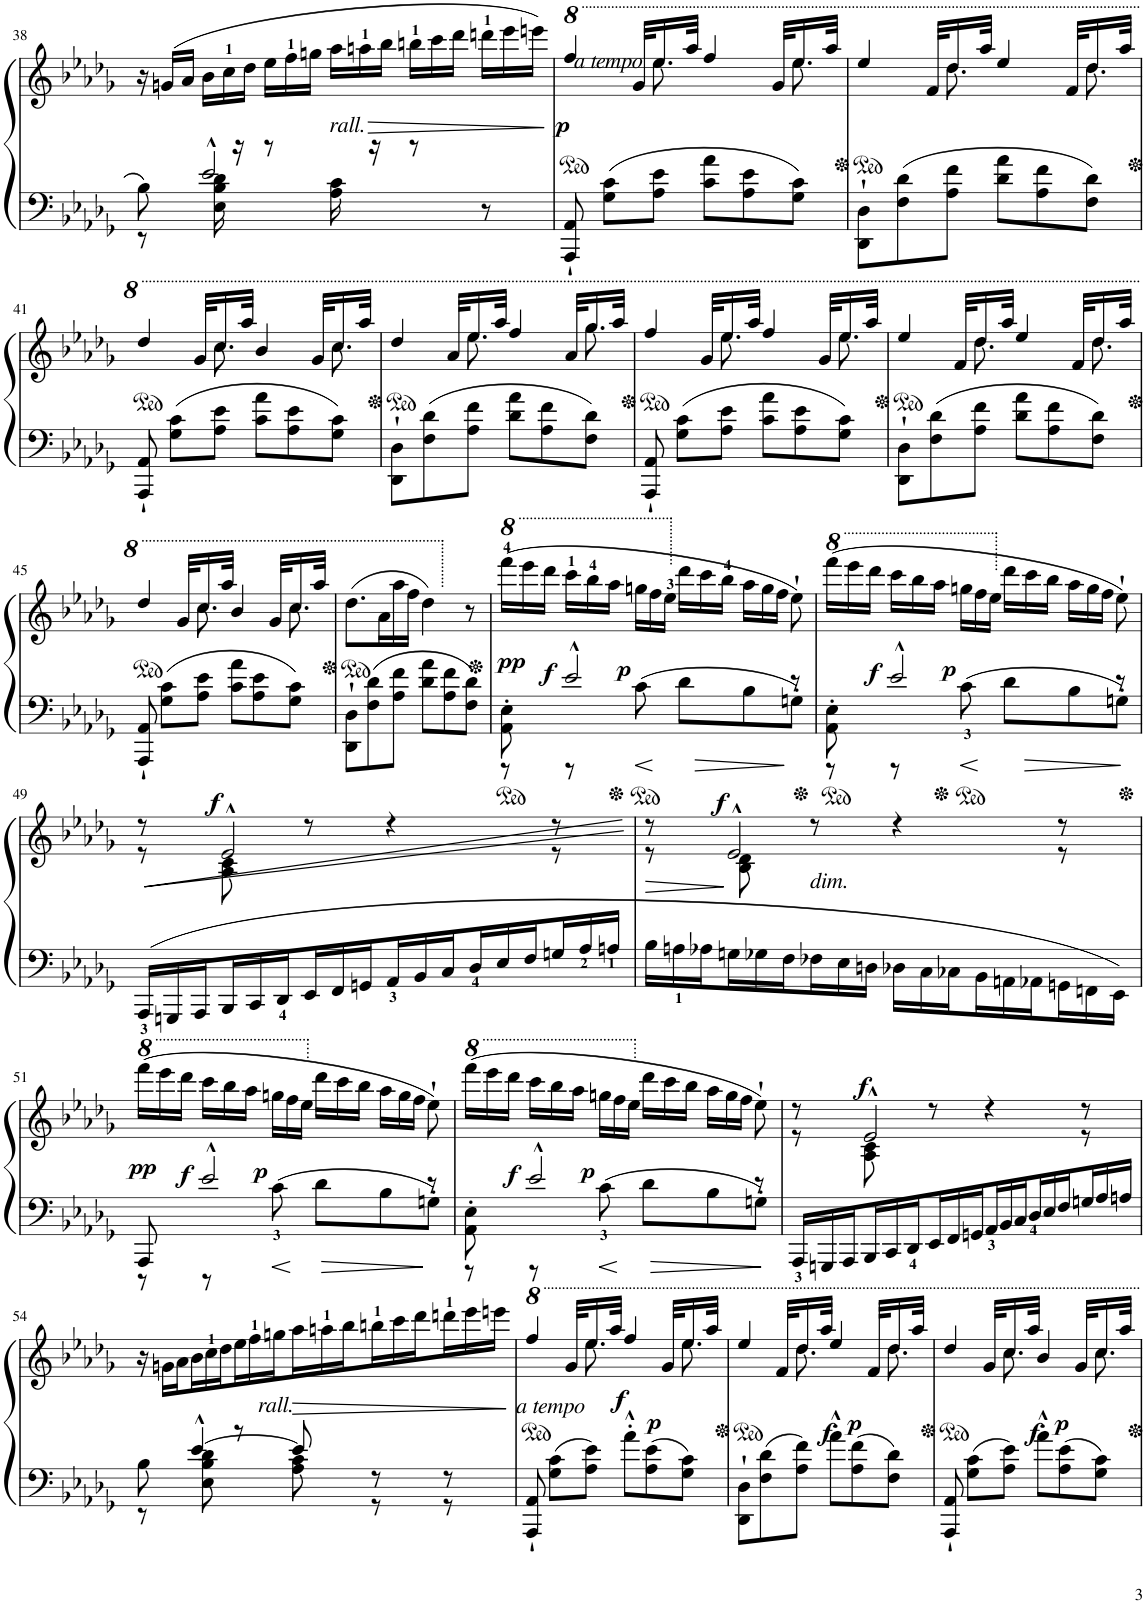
**kern	**kern	**dynam
*part1	*part1	*part1
*staff2	*staff1	*staff1/2
*I"Piano	*	*
*I'Pno.	*	*
!!LO:PB:g=z
*clefF4	*clefG2	*
*k[b-e-a-d-g-]	*k[b-e-a-d-g-]	*
*M6/8	*M6/8	*
=38	=38	=38
*^	*	*
8B-\	8r	24r	.
.	.	(24gn/LL	.
.	.	24a-/JJ	.
*	*	*Xbrackettup	*
16E-\ 16B-\ 16d-\	2e-^^/	24b-\LL	.
.	.	24cc\	.
16r	.	.	.
.	.	24dd-\JJ	.
8r	.	24ee-\LL	.
.	.	24ff\	.
.	.	24ggn\JJ	.
!	!	!LO:TX:b:i:t=rall.	!
!	!	!	!LO:HP:b
16A-\ 16c\	.	24aa-\LL	>
.	.	24aan\	.
16r	.	.	.
.	.	24bb-\JJ	.
8r	.	24bbn\LL	.
.	.	24ccc\	.
.	.	24ddd-\JJ	.
8r	8ryy	24dddn\LL	.
.	.	24eee-\	.
.	.	24eeen;<\JJ)	.
*v	*v	*	*
=39	=39	=39
*	*8va	*
*	*^	*
!	!LO:TX:b:i:t=a tempo	!	!
!	!	!	!LO:DY:b
8AAA-/` 8AA-/`	4fff/	8..ryy	p
8G-\ 8c\L	.	.	.
.	.	32gg-/KLL	.
8A-\ 8e-\J	8eee-\	16.eee-/	.
.	.	32aaa-/JJk	.
8c\ 8a-\L	4fff/	8..ryy	.
8A-\ 8e-\	.	.	.
.	.	32gg-/KLL	.
8G-\ 8c\J	8eee-\	16.eee-/	.
.	.	32aaa-/JJk	.
=40	=40	=40	=40
8DD-\` 8D-\`L	4eee-/	8..ryy	.
8F\ 8d-\	.	.	.
.	.	32ff/KLL	.
8A-\ 8f\J	8ddd-\	16.ddd-/	.
.	.	32aaa-/JJk	.
8d-\ 8a-\L	4eee-/	8..ryy	.
8A-\ 8f\	.	.	.
.	.	32ff/KLL	.
8F\ 8d-\J	8ddd-\	16.ddd-/	.
.	.	32aaa-/JJk	.
!!LO:LB:g=z	!!
=41	=41	=41	=41
8AAA-/` 8AA-/`	4ddd-/	8..ryy	.
8G-\ 8c\L	.	.	.
.	.	32gg-/KLL	.
8A-\ 8e-\J	8ccc\	16.ccc/	.
.	.	32aaa-/JJk	.
8c\ 8a-\L	4bb-/	8..ryy	.
8A-\ 8e-\	.	.	.
.	.	32gg-/KLL	.
8G-\ 8c\J	8ccc\	16.ccc/	.
.	.	32aaa-/JJk	.
=42	=42	=42	=42
8DD-\` 8D-\`L	4ddd-/	8..ryy	.
8F\ 8d-\	.	.	.
.	.	32aa-/KLL	.
8A-\ 8f\J	8eee-\	16.eee-/	.
.	.	32aaa-/JJk	.
8d-\ 8a-\L	4fff/	8..ryy	.
8A-\ 8f\	.	.	.
.	.	32aa-/KLL	.
8F\ 8d-\J	8ggg-\	16.ggg-/	.
.	.	32aaa-/JJk	.
=43	=43	=43	=43
8AAA-/` 8AA-/`	4fff/	8..ryy	.
8G-\ 8c\L	.	.	.
.	.	32gg-/KLL	.
8A-\ 8e-\J	8eee-\	16.eee-/	.
.	.	32aaa-/JJk	.
8c\ 8a-\L	4fff/	8..ryy	.
8A-\ 8e-\	.	.	.
.	.	32gg-/KLL	.
8G-\ 8c\J	8eee-\	16.eee-/	.
.	.	32aaa-/JJk	.
=44	=44	=44	=44
8DD-\` 8D-\`L	4eee-/	8..ryy	.
8F\ 8d-\	.	.	.
.	.	32ff/KLL	.
8A-\ 8f\J	8ddd-\	16.ddd-/	.
.	.	32aaa-/JJk	.
8d-\ 8a-\L	4eee-/	8..ryy	.
8A-\ 8f\	.	.	.
.	.	32ff/KLL	.
8F\ 8d-\J	8ddd-\	16.ddd-/	.
.	.	32aaa-/JJk	.
!!LO:LB:g=z	!!
=45	=45	=45	=45
8AAA-/` 8AA-/`	4ddd-/	8..ryy	.
8G-\ 8c\L	.	.	.
.	.	32gg-/KLL	.
8A-\ 8e-\J	8ccc\	16.ccc/	.
.	.	32aaa-/JJk	.
8c\ 8a-\L	4bb-/	8..ryy	.
8A-\ 8e-\	.	.	.
.	.	32gg-/KLL	.
8G-\ 8c\J	8ccc\	16.ccc/	.
.	.	32aaa-/JJk	.
*	*v	*v	*
=46	=46	=46
8DD-\` 8D-\`L	(8.ddd-\L	.
8F\ 8d-\	.	.
.	16aa-\L	.
8A-\ 8f\J	16aaa-\	.
.	16fff\JJ	.
8d-\ 8a-\L	4ddd-\)	.
8A-\ 8f\	.	.
*	*X8va	*
8F\ 8d-\J	8r	.
=47	=47	=47
*^	*	*
*	*	*8va	*
!	!	!	!LO:DY:b
8AA-\'> 8E-\'>	8r	(24ffff\LL	pp
.	.	24eeee-\	.
.	.	24dddd-\JJ	.
!	!	!	!LO:DY:a=2
2e-^^/	8r	24cccc\LL	f
.	.	24bbb-\	.
.	.	24aaa-\JJ	.
!	!	!	!LO:DY:a=2
.	8c\	24gggn\LL	p
.	.	24fff\	.
.	.	24eee-\JJ	.
*	*	*X8va	*
.	8d-\L	24ddd-\LL	.
.	.	24ccc\	.
.	.	24bb-\JJ	.
.	8B-\	24aa-\LL	.
.	.	24gg\	.
.	.	24ff\JJ	.
8r	8Gn'>\J	8ee-`\)	.
*v	*v	*	*
.	.	]
=48	=48	=48
*^	*	*
*	*	*8va	*
8AA-\'> 8E-\'>	8r	(24ffff\LL	.
.	.	24eeee-\	.
.	.	24dddd-\JJ	.
!	!	!	!LO:DY:a=2
2e-^^/	8r	24cccc\LL	f
.	.	24bbb-\	.
.	.	24aaa-\JJ	.
!	!	!	!LO:DY:a=2
.	8c\	24gggn\LL	p
.	.	24fff\	.
.	.	24eee-\JJ	.
*	*	*X8va	*
.	8d-\L	24ddd-\LL	.
.	.	24ccc\	.
.	.	24bb-\JJ	.
.	8B-\	24aa-\LL	.
.	.	24gg\	.
.	.	24ff\JJ	.
8r	8Gn'>\J	8ee-`\)	.
*v	*v	*	*
!!LO:LB:g=z
=49	=49	=49
*Xbrackettup	*	*
*	*^	*
*	*	*^	*
24AAA-/LL	8r	8r	12ryy	.
24GGGn/	.	.	.	.
!	!	!	!	!LO:DY:a
24AAA-/	.	.	3%2ryy	f
24BBB-/	8A-\^^ 8c\^^	2e-^^/	.	.
24CC/	.	.	.	.
24DD-/	.	.	.	.
24EE-/	8r	.	.	.
24FF/	.	.	.	.
24GGn/J	.	.	.	.
24AA-/L	4r	.	.	.
24BB-/	.	.	.	.
24C/	.	.	.	.
24D-/	.	.	.	.
24E-/	.	.	.	.
24F/	.	.	.	.
24Gn/	8r	8r	.	.
24A-/	.	.	.	.
24An/JJ	.	.	.	.
=50	=50	=50	=50	=50
24B-\LL	8r	8r	12ryy	.
24An\	.	.	.	.
!	!	!	!	!LO:DY:a
24A-X\	.	.	3%2ryy	f
24Gn\	8B-\^^ 8d-\^^	2e-^^/	.	.
24G-X\	.	.	.	.
24F\	.	.	.	.
!LO:TX:a:i:t=dim.	!	!	!	!
24F-X\	8r	.	.	.
24E-\	.	.	.	.
24Dn\JJ	.	.	.	.
24D-X\LL	4r	.	.	.
24C\	.	.	.	.
24C-X\	.	.	.	.
24BB-\	.	.	.	.
24AAn\	.	.	.	.
24AA-X\	.	.	.	.
24GGn\	8r	8r	.	.
24FFn\	.	.	.	.
24EE-\JJ	.	.	.	.
*	*v	*v	*v	*
!!LO:LB:g=z
=51	=51	=51
*^	*	*
*	*	*8va	*
*	*	*^	*
*	*	*	*^	*
!	!	!	!	!	!LO:DY:b
*	*	*v	*v	*v	*
8AAA-^/	8r	(24ffff\LL	pp
.	.	24eeee-\	.
.	.	24dddd-\JJ	.
!	!	!	!LO:DY:a=2
2e-^^/	8r	24cccc\LL	f
.	.	24bbb-\	.
.	.	24aaa-\JJ	.
!	!	!	!LO:DY:a=2
.	8c\	24gggn\LL	p
.	.	24fff\	.
.	.	24eee-\JJ	.
*	*	*X8va	*
.	8d-\L	24ddd-\LL	.
.	.	24ccc\	.
.	.	24bb-\JJ	.
.	8B-\	24aa-\LL	.
.	.	24gg\	.
.	.	24ff\JJ	.
8r	8Gn'>\J	8ee-`\)	.
=52	=52	=52	=52
*	*	*8va	*
8AA-\'> 8E-\'>	8r	(24ffff\LL	.
.	.	24eeee-\	.
.	.	24dddd-\JJ	.
!	!	!	!LO:DY:a=2
2e-^^/	8r	24cccc\LL	f
.	.	24bbb-\	.
.	.	24aaa-\JJ	.
!	!	!	!LO:DY:a=2
.	8c\	24gggn\LL	p
.	.	24fff\	.
.	.	24eee-\JJ	.
!	!	!	!LO:HP:b=2
*	*	*X8va	*
.	8d-\L	24ddd-\LL	>
.	.	24ccc\	.
.	.	24bb-\JJ	.
.	8B-\	24aa-\LL	.
.	.	24gg\	.
.	.	24ff\JJ	.
8r	8Gn'>\J	8ee-`\)	.
*v	*v	*	*
=53	=53	=53
*	*^	*
*	*	*^	*
24AAA-/LL	8r	8r	12ryy	.
24GGGn/	.	.	.	.
!	!	!	!	!LO:DY:a
24AAA-/	.	.	3%2ryy	f
24BBB-/	8A-\^^ 8c\^^	2e-^^/	.	.
24CC/	.	.	.	.
24DD-/	.	.	.	.
24EE-/	8r	.	.	.
24FF/	.	.	.	.
24GGn/J	.	.	.	.
24AA-/L	4r	.	.	.
24BB-/	.	.	.	.
24C/	.	.	.	.
24D-/	.	.	.	.
24E-/	.	.	.	.
24F/	.	.	.	.
24Gn/	8r	8r	.	.
24A-/	.	.	.	.
24An/JJ	.	.	.	.
*	*v	*v	*v	*
!!LO:LB:g=z
=54	=54	=54
*^	*	*
*	*	*brackettup	*
8B-\	8r	24r	.
.	.	24gn\LL	.
.	.	24a-\J	.
*	*	*Xbrackettup	*
8E-\ 8B-\ 8d-\	[4e-^^/	24b-\L	.
.	.	24cc\	.
.	.	24dd-\J	.
8r	.	24ee-\L	.
.	.	24ff\	.
!	!	!LO:TX:b:i:t=rall.	!
.	.	24ggn\J	.
8A-\ 8c\	8e-/]	24aa-\L	.
.	.	24aan\	.
.	.	24bb-\J	.
8r	8r	24bbn\L	.
.	.	24ccc\	.
.	.	24ddd-\J	.
8r	8r	24dddn\L	.
.	.	24eee-\	.
.	.	24eeen;<\JJ	.
*v	*v	*	*
.	.	]
=55	=55	=55
*	*^	*
!	!LO:TX:b:i:t=a tempo	!	!
8AAA-/` 8AA-/`	4fff/	8..ryy	.
8G-\ 8c\L	.	.	.
.	.	32gg-/KLL	.
8A-\ 8e-\J	8eee-\	16.eee-/	.
!	!	!	!LO:DY:a
.	.	32aaa-/JJk	f
8a-'^^\L	4fff/	8..ryy	.
!	!	!	!LO:DY:a=2
8A-\ 8e-\	.	.	p
.	.	32gg-/KLL	.
8G-\ 8c\J	8eee-\	16.eee-/	.
.	.	32aaa-/JJk	.
=56	=56	=56	=56
8DD-\` 8D-\`L	4eee-/	8..ryy	.
8F\ 8d-\	.	.	.
.	.	32ff/KLL	.
8A-\ 8f\J	8ddd-\	16.ddd-/	.
.	.	32aaa-/JJk	.
!	!	!	!LO:DY:a=2
8a-'^^\L	4eee-/	8..ryy	f
!	!	!	!LO:DY:a=2
8A-\ 8f\	.	.	p
.	.	32ff/KLL	.
8F\ 8d-\J	8ddd-\	16.ddd-/	.
.	.	32aaa-/JJk	.
=57	=57	=57	=57
8AAA-/` 8AA-/`	4ddd-/	8..ryy	.
8G-\ 8c\L	.	.	.
.	.	32gg-/KLL	.
8A-\ 8e-\J	8ccc\	16.ccc/	.
.	.	32aaa-/JJk	.
!	!	!	!LO:DY:a=2
8a-'^^\L	4bb-/	8..ryy	f
!	!	!	!LO:DY:a=2
8A-\ 8e-\	.	.	p
.	.	32gg-/KLL	.
8G-\ 8c\J	8ccc\	16.ccc/	.
.	.	32aaa-/JJk	.
*	*v	*v	*
=	=	=
*-	*-	*-
